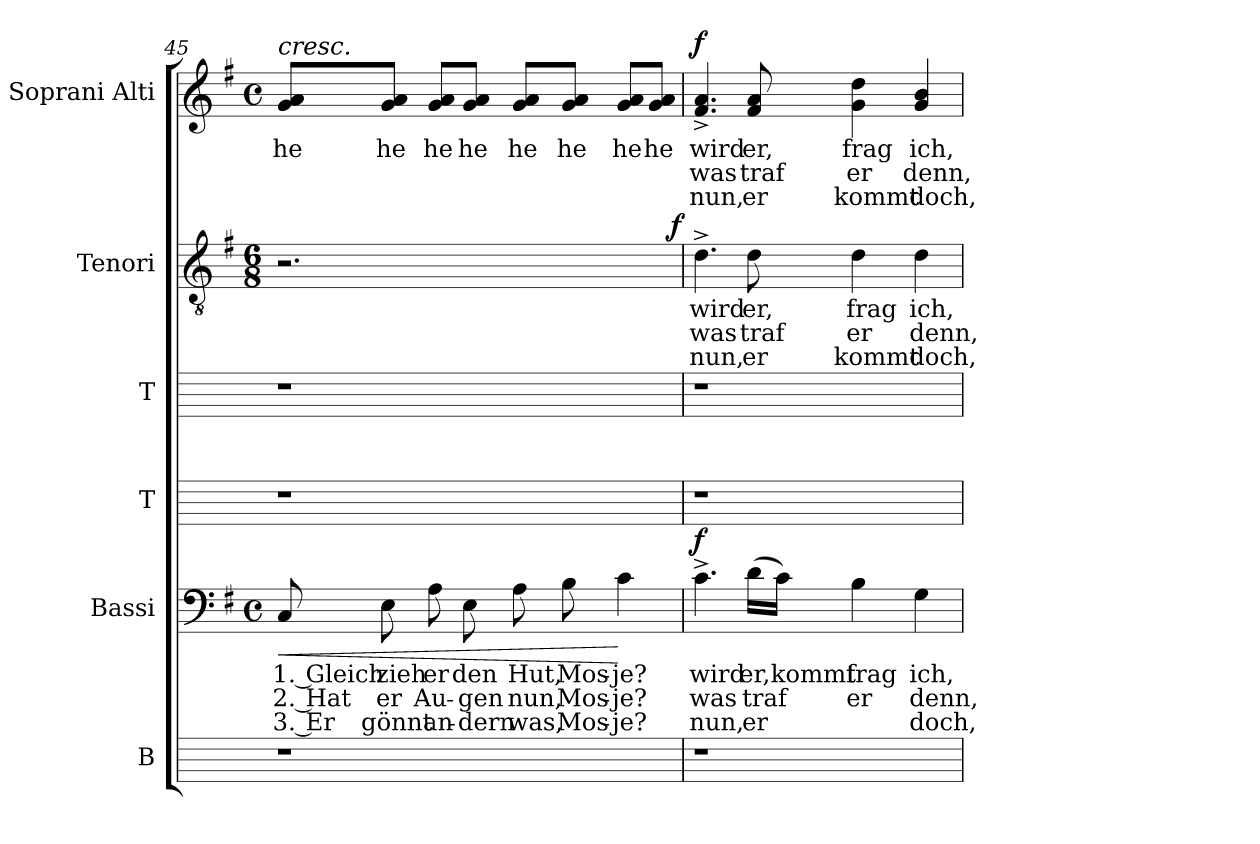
**kern	**kern	**text	**text	**text	**dynam	**kern	**kern	**kern	**text	**text	**text	**dynam	**kern	**text	**text	**text	**dynam
*part6	*part5	*part5	*part5	*part5	*part5	*part4	*part3	*part2	*part2	*part2	*part2	*part2	*part1	*part1	*part1	*part1	*part1
*staff6	*staff5	*staff5	*staff5	*staff5	*staff5	*staff4	*staff3	*staff2	*staff2	*staff2	*staff2	*staff2	*staff1	*staff1	*staff1	*staff1	*staff1
*I"B	*I"Bassi	*	*	*	*	*I"T	*I"T	*I"Tenori	*	*	*	*	*I"Soprani  Alti	*	*	*	*
*I'B	*I'B	*	*	*	*	*I'T	*I'T	*I'T	*	*	*	*	*I'S  A	*	*	*	*
!!LO:PB:g=z
*	*clefF4	*	*	*	*	*	*	*clefGv2	*	*	*	*	*clefG2	*	*	*	*
*	*k[f#]	*	*	*	*	*	*	*k[f#]	*	*	*	*	*k[f#]	*	*	*	*
*	*G:	*	*	*	*	*	*	*G:	*	*	*	*	*G:	*	*	*	*
*	*M4/4	*	*	*	*	*	*	*M6/8	*	*	*	*	*M4/4	*	*	*	*
*	*met(c)	*	*	*	*	*	*	*	*	*	*	*	*met(c)	*	*	*	*
=45	=45	=45	=45	=45	=45	=45	=45	=45	=45	=45	=45	=45	=45	=45	=45	=45	=45
!	!	!	!	!	!	!	!	!	!	!	!	!	!LO:TX:a:i:t=cresc.	!	!	!	!
!	!	!LO:LY:b:rj	!LO:LY:b:rj	!LO:LY:b:rj	!LO:HP:b	!	!	!	!	!	!	!	!	!LO:LY:b:cj	!	!	!
1r	8C/	1. Gleich	2. Hat	3. Er	<	1r	1r	2.r	.	.	.	.	8g/ 8a/L	he	.	.	.
!	!	!LO:LY:b:cj	!LO:LY:b:cj	!LO:LY:b:cj	!	!	!	!	!	!	!	!	!	!LO:LY:b:cj	!	!	!
.	8E\	zieh	er	gönnt	.	.	.	.	.	.	.	.	8g/ 8a/J	he	.	.	.
!	!	!LO:LY:b:cj	!LO:LY:b:cj	!LO:LY:b:cj	!	!	!	!	!	!	!	!	!	!LO:LY:b:cj	!	!	!
.	8A\	er	Au-	-an-	.	.	.	.	.	.	.	.	8g/ 8a/L	he	.	.	.
!	!	!LO:LY:b:cj	!LO:LY:b:cj	!LO:LY:b:cj	!	!	!	!	!	!	!	!	!	!LO:LY:b:cj	!	!	!
.	8E\	-den	gen	dern	.	.	.	.	.	.	.	.	8g/ 8a/J	he	.	.	.
!	!	!LO:LY:b:cj	!LO:LY:b:cj	!LO:LY:b:cj	!	!	!	!	!	!	!	!	!	!LO:LY:b:cj	!	!	!
.	8A\	Hut,	nun,	was,	.	.	.	.	.	.	.	.	8g/ 8a/L	he	.	.	.
!	!	!LO:LY:b	!LO:LY:b	!LO:LY:b	!	!	!	!	!	!	!	!	!	!LO:LY:b:cj	!	!	!
.	8B\	Mos-	-Mos-	-Mos-	.	.	.	.	.	.	.	.	8g/ 8a/J	he	.	.	.
!	!	!LO:LY:b:rj	!LO:LY:b:rj	!LO:LY:b:rj	!	!	!	!	!	!	!	!	!	!LO:LY:b:cj	!	!	!
.	4c\	-je?	je?	je?	[	.	.	8..ryy	.	.	.	.	8g/ 8a/L	he	.	.	.
!	!	!	!	!	!	!	!	!	!	!	!	!	!	!LO:LY:b:cj	!	!	!
.	.	.	.	.	.	.	.	.	.	.	.	.	8g/ 8a/J	he	.	.	.
!	!	!	!	!	!	!	!	!	!	!	!	!LO:DY:a	!	!	!	!	!
.	.	.	.	.	.	.	.	32ryy	.	.	.	f	.	.	.	.	.
=46	=46	=46	=46	=46	=46	=46	=46	=46	=46	=46	=46	=46	=46	=46	=46	=46	=46
!	!	!LO:LY:b:cj	!LO:LY:b:cj	!LO:LY:b:cj	!LO:DY:a	!	!	!	!LO:LY:b:cj	!LO:LY:b:cj	!LO:LY:b:cj	!	!	!LO:LY:b:cj	!LO:LY:b:cj	!LO:LY:b:cj	!LO:DY:a
1r	4.c^>\	wird	was	nun,	f	1r	1r	4.d^>\	wird	was	nun,	.	4.a/^> 4.f#/^>	wird	was	nun,	f
!	!	!LO:LY:b:cj	!LO:LY:b:cj	!LO:LY:b:cj	!	!	!	!	!LO:LY:b:cj	!LO:LY:b:cj	!LO:LY:b:cj	!	!	!LO:LY:b:cj	!LO:LY:b:cj	!LO:LY:b:cj	!
.	(>16d\L	er,	traf	er	.	.	.	8d\	er,	traf	er	.	8a/ 8f#/	er,	traf	er	.
!	!	!LO:LY:b	!	!	!	!	!	!	!	!	!	!	!	!	!	!	!
.	16c\J)	kommt	.	.	.	.	.	.	.	.	.	.	.	.	.	.	.
!	!	!LO:LY:b:cj	!LO:LY:b:cj	!	!	!	!	!	!LO:LY:b:cj	!LO:LY:b:cj	!LO:LY:b:cj	!	!	!LO:LY:b:cj	!LO:LY:b:cj	!LO:LY:b:cj	!
.	4B\	frag	er	.	.	.	.	4d\	frag	er	kommt	.	4dd\ 4g\	frag	er	kommt	.
!	!	!LO:LY:b:cj	!LO:LY:b:cj	!LO:LY:b:cj	!	!	!	!	!LO:LY:b:cj	!LO:LY:b:cj	!LO:LY:b:cj	!	!	!LO:LY:b:cj	!LO:LY:b:cj	!LO:LY:b:cj	!
.	4G\	ich,	denn,	doch,	.	.	.	4d\	ich,	denn,	doch,	.	4b/ 4g/	ich,	denn,	doch,	.
=	=	=	=	=	=	=	=	=	=	=	=	=	=	=	=	=	=
*-	*-	*-	*-	*-	*-	*-	*-	*-	*-	*-	*-	*-	*-	*-	*-	*-	*-
